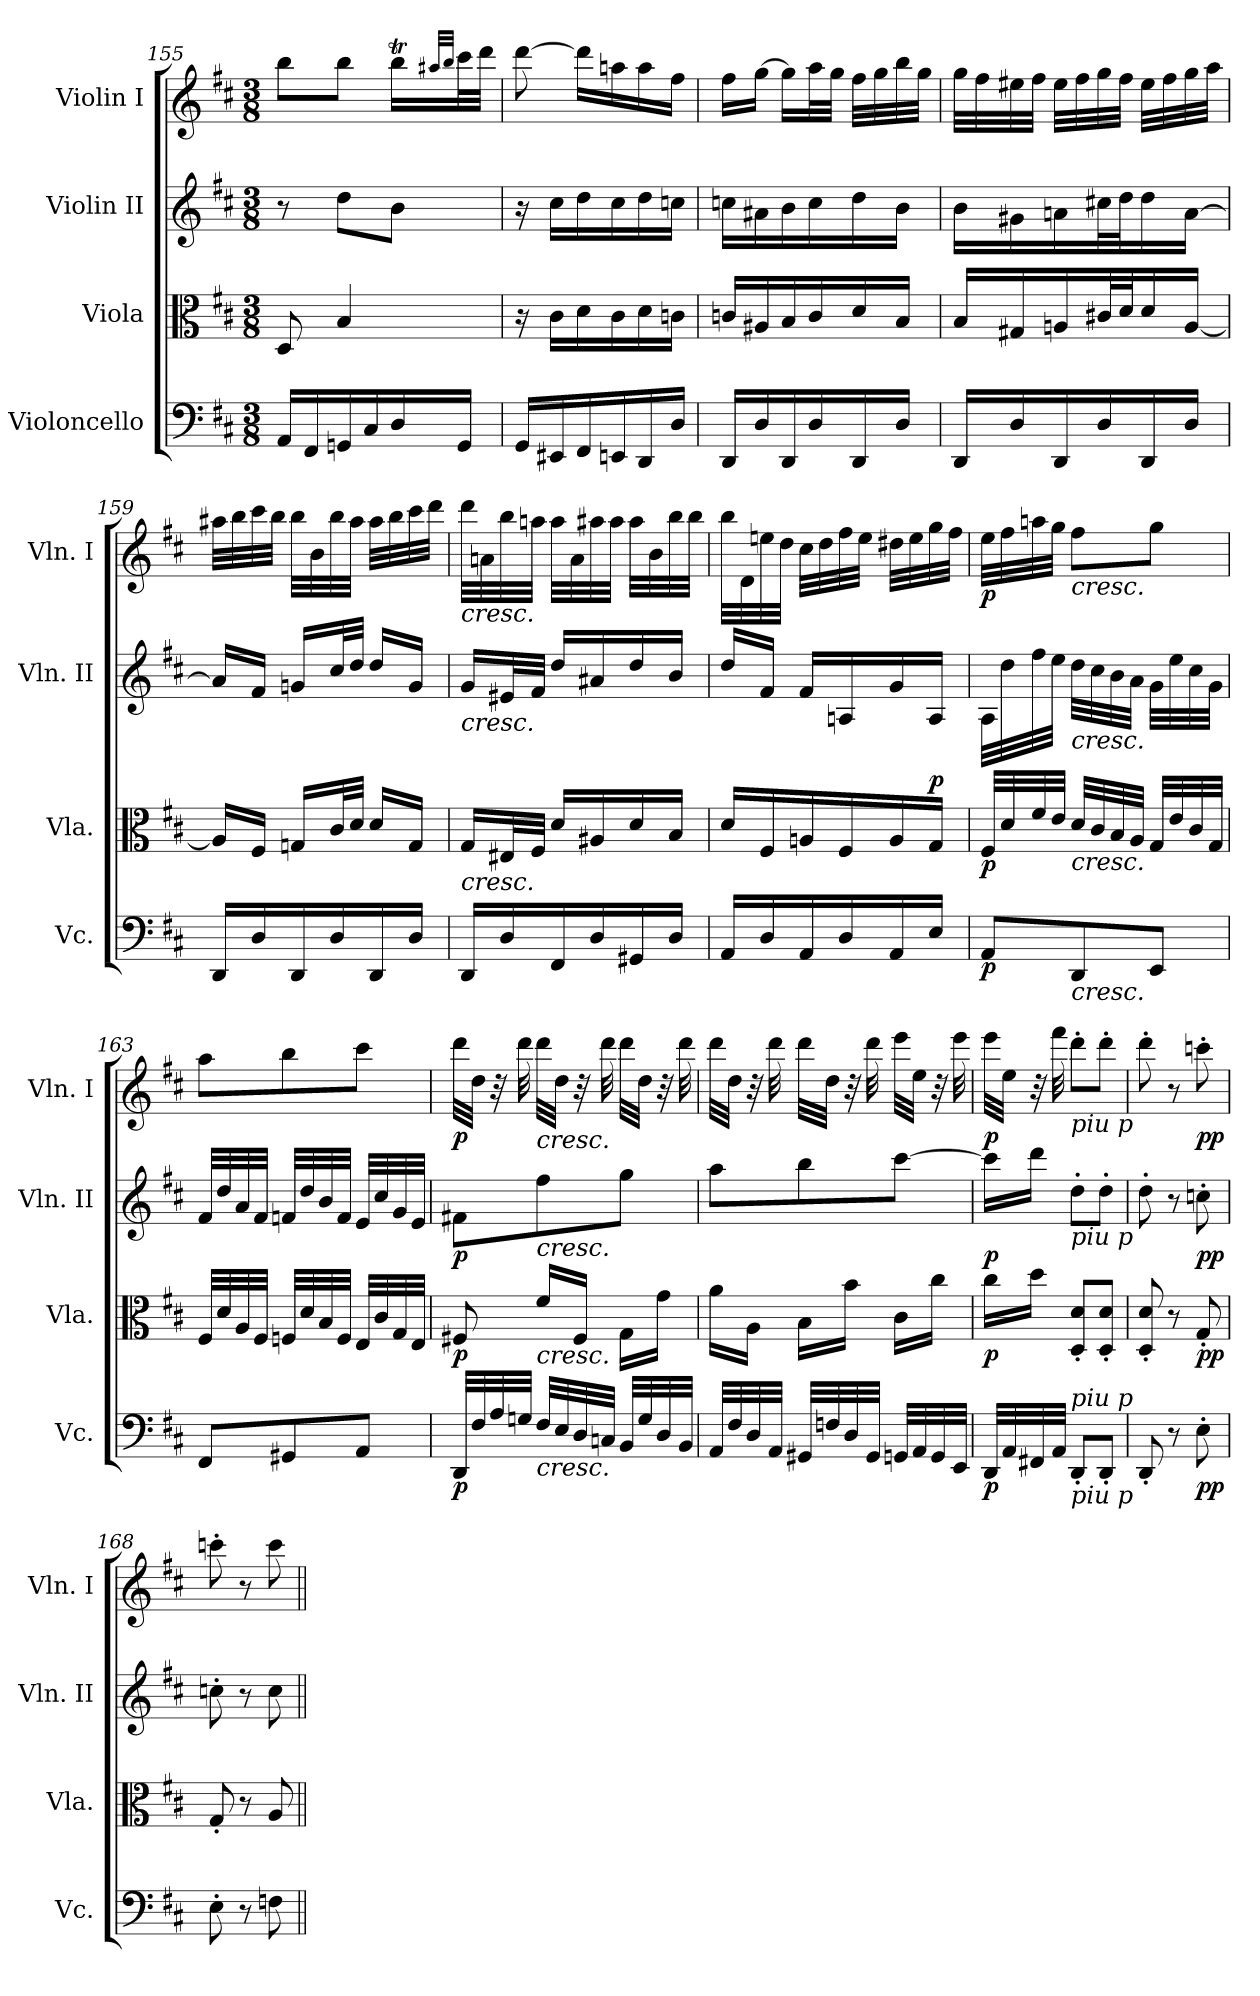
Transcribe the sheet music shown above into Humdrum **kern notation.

**kern	**dynam	**kern	**dynam	**kern	**dynam	**kern	**dynam
*part4	*part4	*part3	*part3	*part2	*part2	*part1	*part1
*staff4	*staff4	*staff3	*staff3	*staff2	*staff2	*staff1	*staff1
*I"Violoncello	*	*I"Viola	*	*I"Violin II	*	*I"Violin I	*
*I'Vc.	*	*I'Vla.	*	*I'Vln. II	*	*I'Vln. I	*
*clefF4	*	*clefC3	*	*clefG2	*	*clefG2	*
*k[f#c#]	*	*k[f#c#]	*	*k[f#c#]	*	*k[f#c#]	*
*M3/8	*	*M3/8	*	*M3/8	*	*M3/8	*
=155	=155	=155	=155	=155	=155	=155	=155
16AA/LL	.	8D/	.	8r	.	8bb\L	.
16FF#/	.	.	.	.	.	.	.
16GGn/	.	4B/	.	8dd\L	.	8bb\J	.
16C#/	.	.	.	.	.	.	.
16D/	.	.	.	8b\J	.	16bbT\LL	.
.	.	.	.	.	.	32qaa#X/LLL	.
.	.	.	.	.	.	32qbb/JJJ	.
16GG/JJ	.	.	.	.	.	32ccc#\L	.
.	.	.	.	.	.	32ddd\JJJ	.
=156	=156	=156	=156	=156	=156	=156	=156
16GG/LL	.	16r	.	16r	.	[8ddd\	.
16EE#X/	.	16c#\LL	.	16cc#\LL	.	.	.
16FF#/	.	16d\	.	16dd\	.	16ddd\LL]	.
16EEn/	.	16c#\	.	16cc#\	.	16aan\	.
16DD/	.	16d\	.	16dd\	.	16aa\	.
16D/JJ	.	16cn\JJ	.	16ccn\JJ	.	16ff#\JJ	.
=157	=157	=157	=157	=157	=157	=157	=157
16DD/LL	.	16cn/LL	.	16ccn\LL	.	16ff#\LL	.
16D/	.	16A#X/	.	16a#X\	.	[16gg\JJ	.
16DD/	.	16B/	.	16b\	.	16gg\LL]	.
16D/	.	16c/	.	16cc\	.	32aa\L	.
.	.	.	.	.	.	32gg\JJJ	.
16DD/	.	16d/	.	16dd\	.	32ff#\LLL	.
.	.	.	.	.	.	32gg\	.
16D/JJ	.	16B/JJ	.	16b\JJ	.	32bb\	.
.	.	.	.	.	.	32gg\JJJ	.
!!LO:LB:g=z
=158	=158	=158	=158	=158	=158	=158	=158
16DD/LL	.	16B/LL	.	16b\LL	.	32gg\LLL	.
.	.	.	.	.	.	32ff#\	.
16D/	.	16G#X/	.	16g#X\	.	32ee#X\	.
.	.	.	.	.	.	32ff#\JJJ	.
16DD/	.	16An/	.	16an\	.	32ee#\LLL	.
.	.	.	.	.	.	32ff#\	.
16D/	.	32c#X/L	.	32cc#X\L	.	32gg\	.
.	.	32d/J	.	32dd\J	.	32ff#\JJJ	.
16DD/	.	16d/	.	16dd\	.	32ee#\LLL	.
.	.	.	.	.	.	32ff#\	.
16D/JJ	.	[16A/JJ	.	[16a\JJ	.	32gg\	.
.	.	.	.	.	.	32aa\JJJ	.
=159	=159	=159	=159	=159	=159	=159	=159
16DD/LL	.	16A/LL]	.	16a/LL]	.	32aa#X\LLL	.
.	.	.	.	.	.	32bb\	.
16D/	.	16F#/JJ	.	16f#/JJ	.	32ccc#\	.
.	.	.	.	.	.	32bb\JJJ	.
16DD/	.	16Gn/LL	.	16gn/LL	.	32bb\LLL	.
.	.	.	.	.	.	32b\	.
16D/	.	32c#/L	.	32cc#/L	.	32bb\	.
.	.	32d/JJJ	.	32dd/JJJ	.	32aa#\JJJ	.
16DD/	.	16d/LL	.	16dd/LL	.	32aa#\LLL	.
.	.	.	.	.	.	32bb\	.
16D/JJ	.	16G/JJ	.	16g/JJ	.	32ccc#\	.
.	.	.	.	.	.	32ddd\JJJ	.
=160	=160	=160	=160	=160	=160	=160	=160
!	!	!	!	!	!	!LO:TX:b:i:t=cresc.	!
!	!	!	!	!LO:TX:b:i:t=cresc.	!	!	!
!	!	!LO:TX:b:i:t=cresc.	!	!	!	!	!
16DD/LL	.	16G/LL	.	16g/LL	.	32ddd\LLL	.
.	.	.	.	.	.	32an\	.
16D/	.	32E#X/L	.	32e#X/L	.	32bb\	.
.	.	32F#/JJJ	.	32f#/JJJ	.	32aan\JJJ	.
16FF#/	.	16d/LL	.	16dd/LL	.	32aa\LLL	.
.	.	.	.	.	.	32a\	.
16D/	.	16A#X/	.	16a#X/	.	32aa#X\	.
.	.	.	.	.	.	32aa#\JJJ	.
16GG#X/	.	16d/	.	16dd/	.	32aa#\LLL	.
.	.	.	.	.	.	32b\	.
16D/JJ	.	16B/JJ	.	16b/JJ	.	32bb\	.
.	.	.	.	.	.	32bb\JJJ	.
!!LO:LB:g=z
=161	=161	=161	=161	=161	=161	=161	=161
16AA/LL	.	16d/LL	.	16dd/LL	.	32bb\LLL	.
.	.	.	.	.	.	32d\	.
16D/	.	16F#/	.	16f#/JJ	.	32een\	.
.	.	.	.	.	.	32dd\JJJ	.
16AA/	.	16An/	.	16f#/LL	.	32cc#\LLL	.
.	.	.	.	.	.	32dd\	.
16D/	.	16F#/	.	16An/	.	32ff#\	.
.	.	.	.	.	.	32ee\JJJ	.
16AA/	.	16A/	.	16g/	.	32dd#X\LLL	.
.	.	.	.	.	.	32ee\	.
!	!	!	!LO:DY:a	!	!	!	!
16E/JJ	.	16G/JJ	p	16A/JJ	.	32gg\	.
.	.	.	.	.	.	32ff#\JJJ	.
=162	=162	=162	=162	=162	=162	=162	=162
!	!LO:DY:b	!	!LO:DY:b	!	!	!	!LO:DY:b
8AA/L	p	32F#/LLL	p	32A\LLL	.	32ee\LLL	p
.	.	32d/	.	32dd\	.	32ff#\	.
.	.	32f#/	.	32ff#\	.	32aan\	.
.	.	32e/JJJ	.	32ee\JJJ	.	32gg\JJJ	.
!	!	!	!	!	!	!LO:TX:b:i:t=cresc.	!
!	!	!	!	!LO:TX:b:i:t=cresc.	!	!	!
!	!	!LO:TX:b:i:t=cresc.	!	!	!	!	!
!LO:TX:b:i:t=cresc.	!	!	!	!	!	!	!
8DD/	.	32d/LLL	.	32dd\LLL	.	8ff#\L	.
.	.	32c#/	.	32cc#\	.	.	.
.	.	32B/	.	32b\	.	.	.
.	.	32A/JJJ	.	32a\JJJ	.	.	.
8EE/J	.	32G/LLL	.	32g\LLL	.	8gg\J	.
.	.	32e/	.	32ee\	.	.	.
.	.	32c#/	.	32cc#\	.	.	.
.	.	32G/JJJ	.	32g\JJJ	.	.	.
=163	=163	=163	=163	=163	=163	=163	=163
8FF#/L	.	32F#/LLL	.	32f#/LLL	.	8aa\L	.
.	.	32d/	.	32dd/	.	.	.
.	.	32A/	.	32a/	.	.	.
.	.	32F#/JJJ	.	32f#/JJJ	.	.	.
8GG#X/	.	32Fn/LLL	.	32fn/LLL	.	8bb\	.
.	.	32d/	.	32dd/	.	.	.
.	.	32B/	.	32b/	.	.	.
.	.	32F/JJJ	.	32f/JJJ	.	.	.
8AA/J	.	32E/LLL	.	32e/LLL	.	8ccc#\J	.
.	.	32c#/	.	32cc#/	.	.	.
.	.	32G/	.	32g/	.	.	.
.	.	32E/JJJ	.	32e/JJJ	.	.	.
!!LO:PB:g=z
=164	=164	=164	=164	=164	=164	=164	=164
!	!LO:DY:b	!	!LO:DY:b	!	!LO:DY:b	!	!LO:DY:b
32DD/LLL	p	8F#X/	p	8f#X\L	p	32ddd\LLL	p
32F#/	.	.	.	.	.	32dd\JJJ	.
32A/	.	.	.	.	.	32r	.
32Gn/JJJ	.	.	.	.	.	32ddd\	.
!	!	!	!	!	!	!LO:TX:b:i:t=cresc.	!
!	!	!	!	!LO:TX:b:i:t=cresc.	!	!	!
!	!	!LO:TX:b:i:t=cresc.	!	!	!	!	!
!LO:TX:b:i:t=cresc.	!	!	!	!	!	!	!
32F#/LLL	.	16f#/LL	.	8ff#\	.	32ddd\LLL	.
32E/	.	.	.	.	.	32dd\JJJ	.
32D/	.	16F#/JJ	.	.	.	32r	.
32Cn/JJJ	.	.	.	.	.	32ddd\	.
32BB/LLL	.	16G\LL	.	8gg\J	.	32ddd\LLL	.
32G/	.	.	.	.	.	32dd\JJJ	.
32D/	.	16g\JJ	.	.	.	32r	.
32BB/JJJ	.	.	.	.	.	32ddd\	.
=165	=165	=165	=165	=165	=165	=165	=165
32AA/LLL	.	16a\LL	.	8aa\L	.	32ddd\LLL	.
32F#/	.	.	.	.	.	32dd\JJJ	.
32D/	.	16A\JJ	.	.	.	32r	.
32AA/JJJ	.	.	.	.	.	32ddd\	.
32GG#X/LLL	.	16B\LL	.	8bb\	.	32ddd\LLL	.
32Fn/	.	.	.	.	.	32dd\JJJ	.
32D/	.	16b\JJ	.	.	.	32r	.
32GG#/JJJ	.	.	.	.	.	32ddd\	.
32GGn/LLL	.	16c#\LL	.	[8ccc#\J	.	32eee\LLL	.
32AA/	.	.	.	.	.	32ee\JJJ	.
32GG/	.	16cc#\JJ	.	.	.	32r	.
32EE/JJJ	.	.	.	.	.	32eee\	.
=166	=166	=166	=166	=166	=166	=166	=166
!	!LO:DY:b	!	!LO:DY:b	!	!LO:DY:b	!	!LO:DY:b
32DD/LLL	p	16cc#\LL	p	16ccc#\LL]	p	32eee\LLL	p
32AA/	.	.	.	.	.	32ee\JJJ	.
32FF#X/	.	16dd\JJ	.	16ddd\JJ	.	32r	.
32AA/JJJ	.	.	.	.	.	32fff#\	.
!	!	!	!	!	!	!LO:TX:b:i:t=piu p	!
!	!	!	!	!LO:TX:b:i:t=piu p	!	!	!
!LO:TX:a:i:t=piu p	!	!	!	!	!	!	!
!LO:TX:b:i:t=piu p	!	!	!	!	!	!	!
8DD'/L	.	8D/' 8d/'L	.	8dd'\L	.	8ddd'\L	.
8DD'/J	.	8D/' 8d/'J	.	8dd'\J	.	8ddd'\J	.
=167	=167	=167	=167	=167	=167	=167	=167
8DD'/	.	8D/' 8d/'	.	8dd'\	.	8ddd'\	.
8r	.	8r	.	8r	.	8r	.
!	!LO:DY:b	!	!LO:DY:b	!	!LO:DY:b	!	!LO:DY:b
8E'\	pp	8G'/	pp	8ccn'\	pp	8cccn'\	pp
=168	=168	=168	=168	=168	=168	=168	=168
8E'\	.	8G'/	.	8ccn'\	.	8cccn'\	.
8r	.	8r	.	8r	.	8r	.
8Fn\	.	8A/	.	8cc\	.	8ccc\	.
=||	=||	=||	=||	=||	=||	=||	=||
*-	*-	*-	*-	*-	*-	*-	*-
